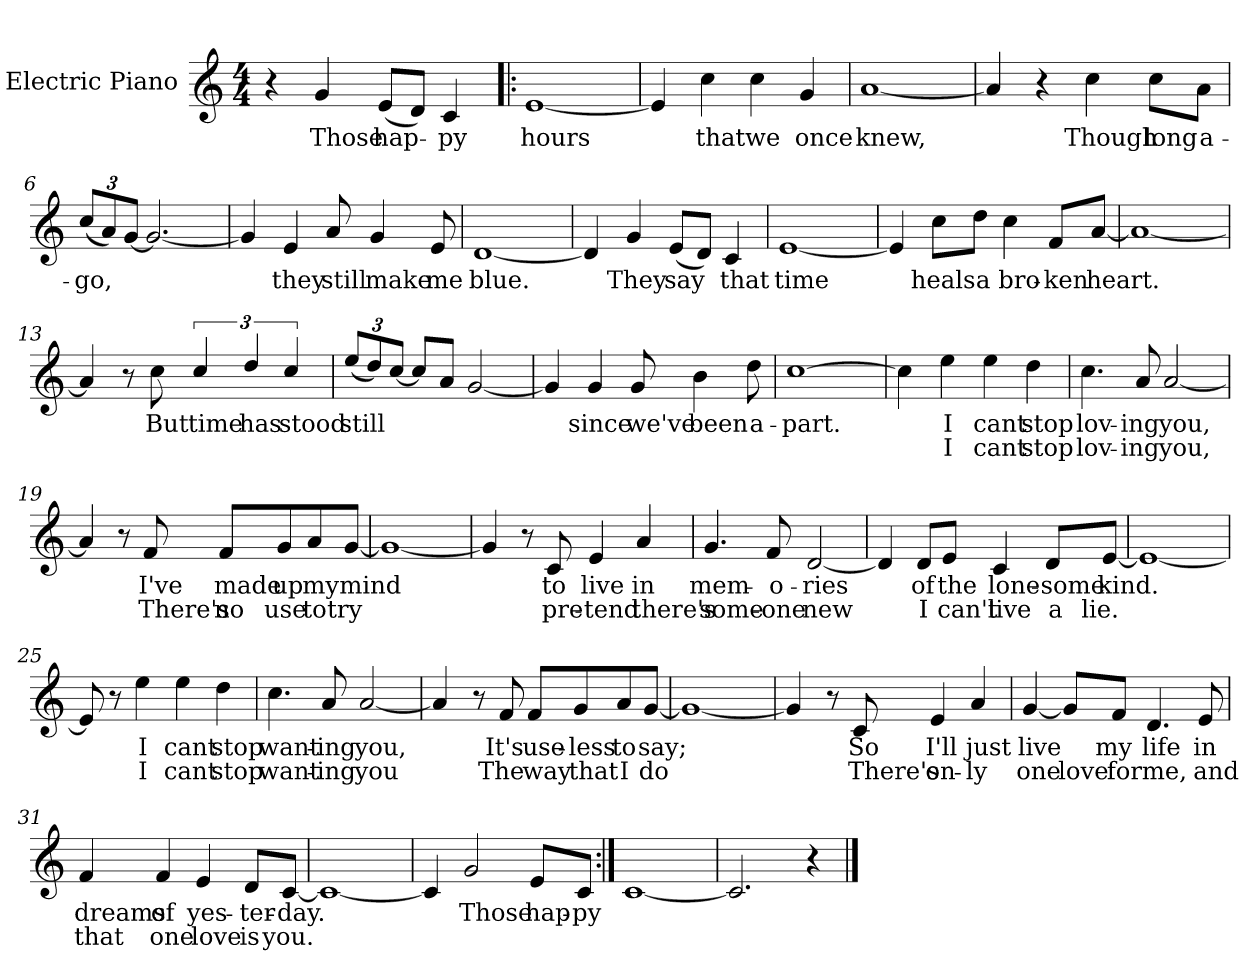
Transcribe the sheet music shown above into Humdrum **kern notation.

**kern	**text	**text
*part1	*part1	*part1
*staff1	*staff1	*staff1
*I"Electric Piano	*	*
*I'E.Pno	*	*
*clefG2	*	*
*k[]	*	*
*C:	*	*
*M4/4	*	*
=1	=1	=1
4r	.	.
4g/	Those	.
(8e/L	hap-	.
8d/J)	.	.
4c/	-py	.
=2!|:	=2!|:	=2!|:
[1e	hours	.
=3	=3	=3
4e/]	.	.
4cc\	that	.
4cc\	we	.
4g/	once	.
=4	=4	=4
[1a	knew,	.
=5	=5	=5
4a/]	.	.
4r	.	.
4cc\	Though	.
8cc\L	long	.
8a\J	a-	.
!!LO:LB:g=z
=6	=6	=6
*Xbrackettup	*	*
(12cc/L	go,	.
12a/)	.	.
[12g/J	.	.
2.g/_	.	.
=7	=7	=7
4g/]	.	.
4e/	they	.
8a/	still	.
4g/	make	.
8e/	me	.
=8	=8	=8
[1d	blue.	.
=9	=9	=9
4d/]	.	.
4g/	They	.
(8e/L	say	.
8d/J)	.	.
4c/	that	.
=10	=10	=10
[1e	time	.
!!LO:LB:g=z
=11	=11	=11
4e/]	.	.
8cc\L	heals	.
8dd\J	a	.
4cc\	bro-	.
8f/L	-ken	.
[8a/J	heart.	.
=12	=12	=12
1a_	.	.
=13	=13	=13
4a/]	.	.
8r	.	.
8cc\	But	.
*brackettup	*	*
6cc/	time	.
6dd/	has	.
6cc/	stood	.
=14	=14	=14
*Xbrackettup	*	*
(12ee/L	still	.
12dd/)	.	.
[12cc/J	.	.
8cc/L]	.	.
8a/J	.	.
[2g/	.	.
=15	=15	=15
4g/]	.	.
4g/	since	.
8g/	we've	.
4b\	been	.
8dd\	a-	.
!!LO:LB:g=z
=16	=16	=16
[1cc	-part.	.
=17	=17	=17
4cc\]	.	.
4ee\	I	I
4ee\	cant	cant
4dd\	stop	stop
=18	=18	=18
4.cc\	lov-	lov-
8a/	-ing	-ing
[2a/	you,	you,
=19	=19	=19
4a/]	.	.
8r	.	.
8f/	I've	There's
8f/L	made	no
8g/	up	use
8a/	my	to
[8g/J	mind	try
=20	=20	=20
1g_	.	.
!!LO:LB:g=z
=21	=21	=21
4g/]	.	.
8r	.	.
8c/	to	pre-
4e/	live	-tend
4a/	in	there's
=22	=22	=22
4.g/	mem-	some-
8f/	o-	-one
[2d/	-ries	new
=23	=23	=23
4d/]	.	.
8d/L	of	I
8e/J	the	can't
4c/	lone-	live
8d/L	-some	a
[8e/J	kind.	lie.
=24	=24	=24
1e_	.	.
=25	=25	=25
8e/]	.	.
8r	.	.
4ee\	I	I
4ee\	cant	cant
4dd\	stop	stop
!!LO:LB:g=z
=26	=26	=26
4.cc\	want-	want-
8a/	-ing	-ing
[2a/	you,	you
=27	=27	=27
4a/]	.	.
8r	.	.
8f/	It's	The
8f/L	use-	way
8g/	less	that
8a/	to	I
[8g/J	say;	do
=28	=28	=28
1g_	.	.
=29	=29	=29
4g/]	.	.
8r	.	.
8c/	So	There's
4e/	I'll	on-
4a/	just	-ly
=30	=30	=30
[4g/	live	one
8g/L]	.	love
8f/J	my	for
4.d/	life	me,
8e/	in	and
!!LO:LB:g=z
=31	=31	=31
4f/	dreams	that
4f/	of	one
4e/	yes-	love
8d/L	-ter-	is
[8c/J	-day.	you.
=32	=32	=32
1c_	.	.
=33	=33	=33
4c/]	.	.
2g/	Those	.
8e/L	hap-	.
8c/J	-py	.
=34:|!	=34:|!	=34:|!
[1c	.	.
=35	=35	=35
2.c/]	.	.
4r	.	.
==	==	==
*-	*-	*-
